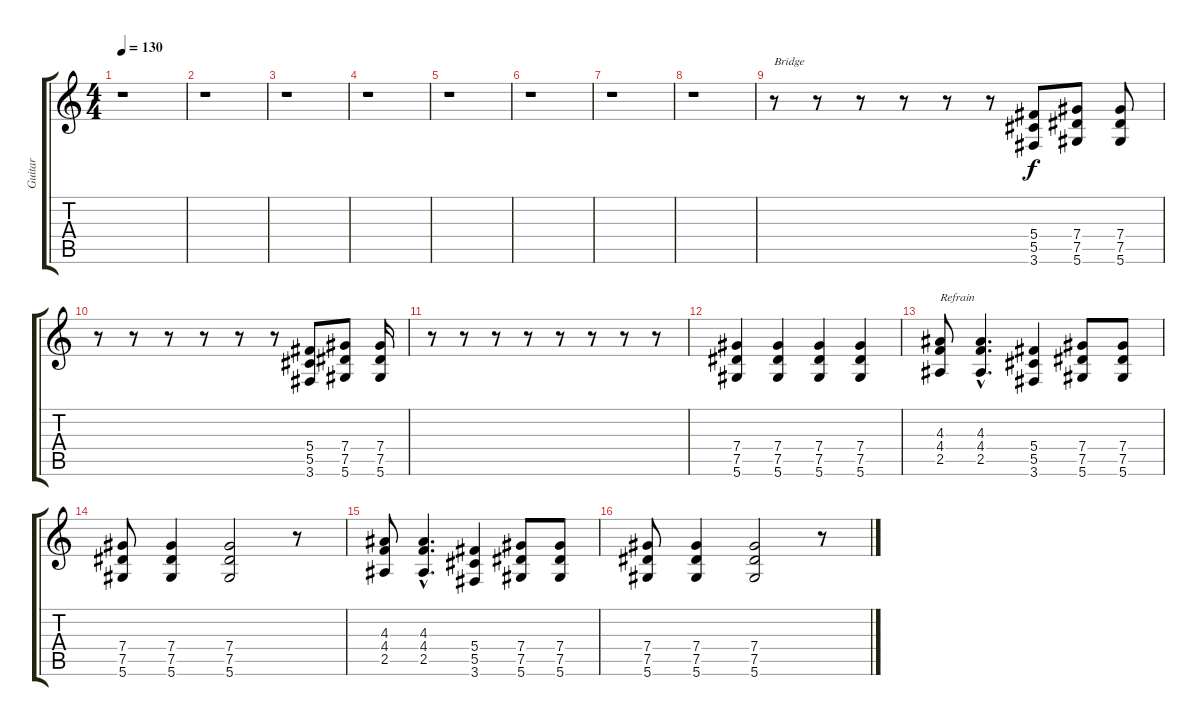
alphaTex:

\track ("Guitar" "Guitar") {instrument overdrivenguitar}
\staff {score tabs}
\tuning (Eb4 Bb3 Gb3 Db3 Ab2 Eb2) {hide}
\ts (4 4)
\tempo 130
\clef g2
\ks c
r.1{dy f} |
r.1 |
r.1 |
r.1 |
r.1 |
r.1 |
r.1 |
r.1 |
r.8{txt "Bridge"} r.8 r.8 r.8 r.8 r.8 (5.4 5.5 3.6).8 (7.4 7.5 5.6).8 (7.4 7.5 5.6).8 |
r.8 r.8 r.8 r.8 r.8 r.8 (5.4 5.5 3.6).8 (7.4 7.5 5.6).8 (7.4 7.5 5.6).16 |
r.8 r.8 r.8 r.8 r.8 r.8 r.8 r.8 |
(7.4 7.5 5.6).4 (7.4 7.5 5.6).4 (7.4 7.5 5.6).4 (7.4 7.5 5.6).4 |
(4.3 4.4 2.5).8{txt "Refrain"} (4.3{hac} 4.4{hac} 2.5{hac}).4{d} (5.4 5.5 3.6).4 (7.4 7.5 5.6).8 (7.4 7.5 5.6).8 |
(7.4 7.5 5.6).8 (7.4 7.5 5.6).4 (7.4 7.5 5.6).2 r.8 |
(4.3 4.4 2.5).8 (4.3{hac} 4.4{hac} 2.5{hac}).4{d} (5.4 5.5 3.6).4 (7.4 7.5 5.6).8 (7.4 7.5 5.6).8 |
(7.4 7.5 5.6).8 (7.4 7.5 5.6).4 (7.4 7.5 5.6).2 r.8
